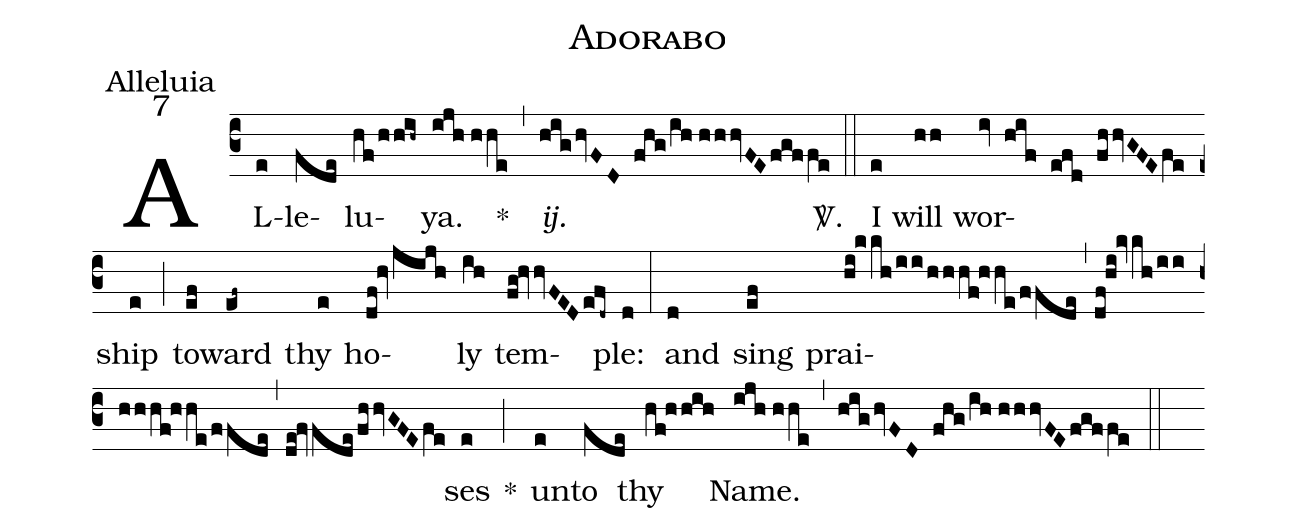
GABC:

name:Adorabo;
office-part:Alleluia;
mode:7;
%%
(c3) AL(e)le(fde)lu(hf/hhih~)ya.(ijh//hhe) *(,) <i>ij.</i>(hig/hvFD fhg/ih//hhhvFE/fgffe) <sp>V/</sp>.(::) I(e) will(hh) wor(iv hif efd fhhvGFEfe)ship(e) (;) to(ef)ward(ef~) thy(e) ho(df!hv/jijh)ly(ih) tem(fg!hvvFED/efd~)ple:(d) (:) and(d) sing(ef) prai(hi!kkh/ii/hhhf!hhe/ffde,df!hi!kvkh/ii//hhhf!hhe/ffde,de!fvfde/fhhvGFEfe)ses(e) *(;) un(e)to(fde) thy(hf!hhih) Name.(ijh//hhe) (,) (hig/hvFD fhg/ih//hhhvFE/fgffe) (::)
